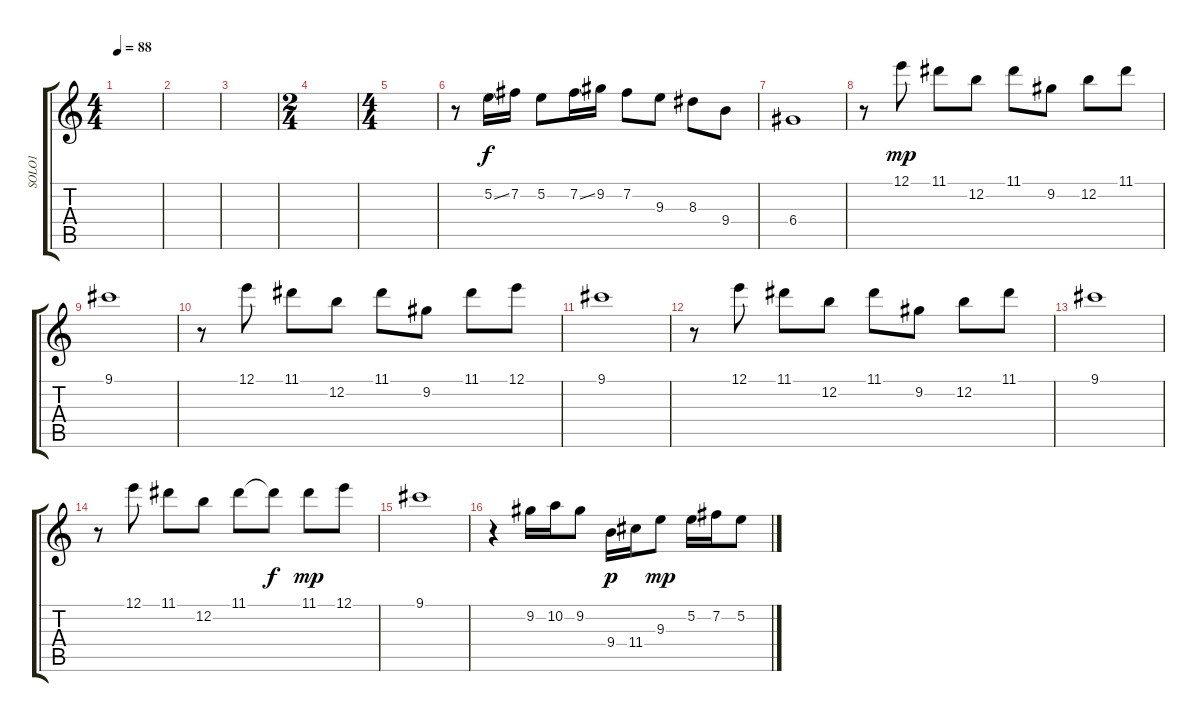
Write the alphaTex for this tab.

\track ("SOLO1" "SOLO1") {instrument acousticguitarsteel}
\staff {score tabs}
\tuning (E4 B3 G3 D3 A2 E2) {hide}
\ts (4 4)
\tempo 88
\clef g2
\ks c
|
|
|
\ts (2 4)
|
\ts (4 4)
|
r.8 5.2{ss}.16 7.2.16 5.2.8 7.2{ss}.16 9.2.16 7.2.8 9.3.8 8.3.8 9.4.8 |
6.4.1 |
r.8{instrument overdrivenguitar} 12.1.8{dy mp} 11.1.8 12.2.8 11.1.8 9.2.8 12.2.8 11.1.8 |
9.1.1 |
r.8 12.1.8 11.1.8 12.2.8 11.1.8 9.2.8 11.1.8 12.1.8 |
9.1.1 |
r.8 12.1.8 11.1.8 12.2.8 11.1.8 9.2.8 12.2.8 11.1.8 |
9.1.1 |
r.8 12.1.8 11.1.8 12.2.8 11.1.8 11.1{t}.8{dy f} 11.1.8{dy mp} 12.1.8 |
9.1.1 |
r.4 9.2.16 10.2.16 9.2.8 9.4.16{dy p} 11.4.16 9.3.8{dy mp} 5.2.16 7.2.16 5.2.8
